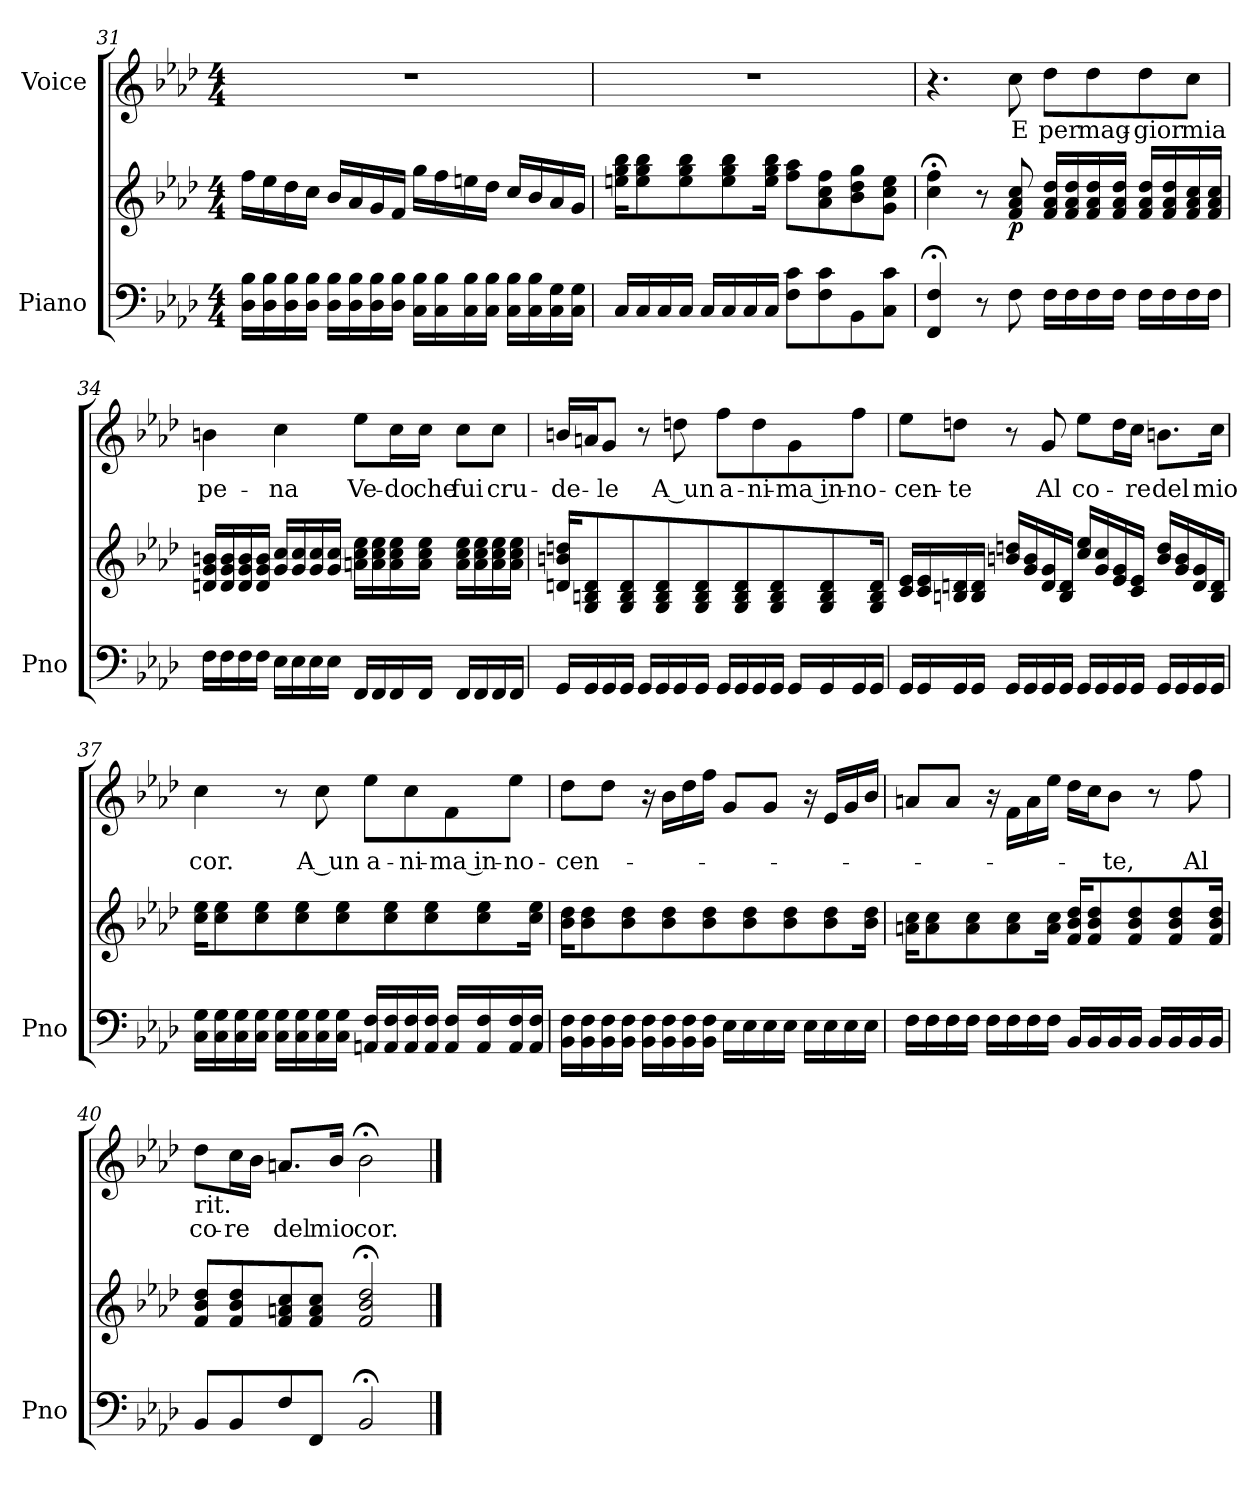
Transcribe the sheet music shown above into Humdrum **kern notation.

**kern	**kern	**dynam	**kern	**text
*part2	*part2	*part2	*part1	*part1
*staff3	*staff2	*staff2/3	*staff1	*staff1
*I"Piano	*	*	*I"Voice	*
*I'Pno	*	*	*	*
*clefF4	*clefG2	*	*clefG2	*
*k[b-e-a-d-]	*k[b-e-a-d-]	*	*k[b-e-a-d-]	*
*M4/4	*M4/4	*	*M4/4	*
=31	=31	=31	=31	=31
16D-\ 16B-\LL	16ff\LL	.	1r	.
16D-\ 16B-\	16ee-\	.	.	.
16D-\ 16B-\	16dd-\	.	.	.
16D-\ 16B-\JJ	16cc\JJ	.	.	.
16D-\ 16B-\LL	16b-/LL	.	.	.
16D-\ 16B-\	16a-/	.	.	.
16D-\ 16B-\	16g/	.	.	.
16D-\ 16B-\JJ	16f/JJ	.	.	.
16C\ 16B-\LL	16gg\LL	.	.	.
16C\ 16B-\	16ff\	.	.	.
16C\ 16B-\	16een\	.	.	.
16C\ 16B-\JJ	16dd-\JJ	.	.	.
16C\ 16B-\LL	16cc/LL	.	.	.
16C\ 16B-\	16b-/	.	.	.
16C\ 16G\	16a-/	.	.	.
16C\ 16G\JJ	16g/JJ	.	.	.
!!LO:LB:g=z
=32	=32	=32	=32	=32
16C/LL	16een\ 16gg\ 16bb-\KL	.	1r	.
16C/	8ee\ 8gg\ 8bb-\	.	.	.
16C/	.	.	.	.
16C/JJ	8ee\ 8gg\ 8bb-\	.	.	.
16C/LL	.	.	.	.
16C/	8ee\ 8gg\ 8bb-\	.	.	.
16C/	.	.	.	.
16C/JJ	16ee\ 16gg\ 16bb-\Jk	.	.	.
8F\ 8c\L	8ff\ 8aa-\L	.	.	.
8F\ 8c\	8a-\ 8cc\ 8ff\	.	.	.
8BB-\	8b-\ 8dd-\ 8gg\	.	.	.
8C\ 8c\J	8g\ 8cc\ 8ee\J	.	.	.
=33	=33	=33	=33	=33
4FF/;< 4F/;<	4cc\;< 4ff\;<	.	4.r	.
8r	8r	.	.	.
!	!	!LO:DY:b	!	!LO:LY:b
8F\	8f/ 8a-/ 8cc/	p	8cc\	E
!	!	!	!	!LO:LY:b
16F\LL	16f/ 16a-/ 16dd-/LL	.	8dd-\L	per
16F\	16f/ 16a-/ 16dd-/	.	.	.
!	!	!	!	!LO:LY:b
16F\	16f/ 16a-/ 16dd-/	.	8dd-\	mag-
16F\JJ	16f/ 16a-/ 16dd-/JJ	.	.	.
!	!	!	!	!LO:LY:b
16F\LL	16f/ 16a-/ 16dd-/LL	.	8dd-\	-gior
16F\	16f/ 16a-/ 16dd-/	.	.	.
!	!	!	!	!LO:LY:b
16F\	16f/ 16a-/ 16cc/	.	8cc\J	mia
16F\JJ	16f/ 16a-/ 16cc/JJ	.	.	.
=34	=34	=34	=34	=34
!	!	!	!	!LO:LY:b
16F\LL	16dn/ 16g/ 16bn/LL	.	4bn\	pe-
16F\	16d/ 16g/ 16b/	.	.	.
16F\	16d/ 16g/ 16b/	.	.	.
16F\JJ	16d/ 16g/ 16b/JJ	.	.	.
!	!	!	!	!LO:LY:b
16E-\LL	16g/ 16cc/LL	.	4cc\	-na
16E-\	16g/ 16cc/	.	.	.
16E-\	16g/ 16cc/	.	.	.
16E-\JJ	16g/ 16cc/JJ	.	.	.
!	!	!	!	!LO:LY:b
16FF/LL	16an\ 16cc\ 16ee-\LL	.	8ee-\L	Ve-
16FF/	16a\ 16cc\ 16ee-\	.	.	.
!	!	!	!	!LO:LY:b
16FF/	16a\ 16cc\ 16ee-\	.	16cc\L	-do
!	!	!	!	!LO:LY:b
16FF/JJ	16a\ 16cc\ 16ee-\JJ	.	16cc\JJ	che
!	!	!	!	!LO:LY:b
16FF/LL	16a\ 16cc\ 16ee-\LL	.	8cc\L	fui
16FF/	16a\ 16cc\ 16ee-\	.	.	.
!	!	!	!	!LO:LY:b
16FF/	16a\ 16cc\ 16ee-\	.	8cc\J	cru-
16FF/JJ	16a\ 16cc\ 16ee-\JJ	.	.	.
!!LO:LB:g=z
=35	=35	=35	=35	=35
!	!	!	!	!LO:LY:b
16GG/LL	16dn/ 16bn/ 16ddn/KL	.	16bn/LL	-de-
16GG/	8G/ 8Bn/ 8d/	.	16an/J	.
!	!	!	!	!LO:LY:b
16GG/	.	.	8g/J	-le
16GG/JJ	8G/ 8B/ 8d/	.	.	.
16GG/LL	.	.	8r	.
16GG/	8G/ 8B/ 8d/	.	.	.
!	!	!	!	!LO:LY:b
16GG/	.	.	8ddn\	A un
16GG/JJ	8G/ 8B/ 8d/	.	.	.
!	!	!	!	!LO:LY:b
16GG/LL	.	.	8ff\L	a-
16GG/	8G/ 8B/ 8d/	.	.	.
!	!	!	!	!LO:LY:b
16GG/	.	.	8dd\	-ni-
16GG/JJ	8G/ 8B/ 8d/	.	.	.
!	!	!	!	!LO:LY:b
16GG/LL	.	.	8g\	-ma in-
16GG/	8G/ 8B/ 8d/	.	.	.
!	!	!	!	!LO:LY:b
16GG/	.	.	8ff\J	-no-
16GG/JJ	16G/ 16B/ 16d/Jk	.	.	.
=36	=36	=36	=36	=36
!	!	!	!	!LO:LY:b
16GG/LL	16c/ 16e-/LL	.	8ee-\L	-cen-
16GG/	16c/ 16e-/	.	.	.
!	!	!	!	!LO:LY:b
16GG/	16Bn/ 16dn/	.	8ddn\J	-te
16GG/JJ	16B/ 16d/JJ	.	.	.
16GG/LL	16bn/ 16ddn/LL	.	8r	.
16GG/	16g/ 16b/	.	.	.
!	!	!	!	!LO:LY:b
16GG/	16d/ 16g/	.	8g/	Al
16GG/JJ	16B/ 16d/JJ	.	.	.
!	!	!	!	!LO:LY:b
16GG/LL	16cc/ 16ee-/LL	.	8ee-\L	co-
16GG/	16g/ 16cc/	.	.	.
16GG/	16e-/ 16g/	.	16dd\L	.
!	!	!	!	!LO:LY:b
16GG/JJ	16c/ 16e-/JJ	.	16cc\JJ	-re
!	!	!	!	!LO:LY:b
16GG/LL	16b/ 16dd/LL	.	8.bn\L	del
16GG/	16g/ 16b/	.	.	.
16GG/	16d/ 16g/	.	.	.
!	!	!	!	!LO:LY:b
16GG/JJ	16B/ 16d/JJ	.	16cc\Jk	mio
!!LO:PB:g=z
=37	=37	=37	=37	=37
!	!	!	!	!LO:LY:b
16C\ 16G\LL	16cc\ 16ee-\KL	.	4cc\	cor.
16C\ 16G\	8cc\ 8ee-\	.	.	.
16C\ 16G\	.	.	.	.
16C\ 16G\JJ	8cc\ 8ee-\	.	.	.
16C\ 16G\LL	.	.	8r	.
16C\ 16G\	8cc\ 8ee-\	.	.	.
!	!	!	!	!LO:LY:b
16C\ 16G\	.	.	8cc\	A un
16C\ 16G\JJ	8cc\ 8ee-\	.	.	.
!	!	!	!	!LO:LY:b
16AAn/ 16F/LL	.	.	8ee-\L	a-
16AA/ 16F/	8cc\ 8ee-\	.	.	.
!	!	!	!	!LO:LY:b
16AA/ 16F/	.	.	8cc\	-ni-
16AA/ 16F/JJ	8cc\ 8ee-\	.	.	.
!	!	!	!	!LO:LY:b
16AA/ 16F/LL	.	.	8f\	-ma in-
16AA/ 16F/	8cc\ 8ee-\	.	.	.
!	!	!	!	!LO:LY:b
16AA/ 16F/	.	.	8ee-\J	-no-
16AA/ 16F/JJ	16cc\ 16ee-\Jk	.	.	.
=38	=38	=38	=38	=38
!	!	!	!	!LO:LY:b
16BB-\ 16F\LL	16b-\ 16dd-\KL	.	8dd-\L	-cen-
16BB-\ 16F\	8b-\ 8dd-\	.	.	.
16BB-\ 16F\	.	.	8dd-\J	.
16BB-\ 16F\JJ	8b-\ 8dd-\	.	.	.
16BB-\ 16F\LL	.	.	16r	.
16BB-\ 16F\	8b-\ 8dd-\	.	16b-\LL	.
16BB-\ 16F\	.	.	16dd-\	.
16BB-\ 16F\JJ	8b-\ 8dd-\	.	16ff\JJ	.
16E-\LL	.	.	8g/L	.
16E-\	8b-\ 8dd-\	.	.	.
16E-\	.	.	8g/J	.
16E-\JJ	8b-\ 8dd-\	.	.	.
16E-\LL	.	.	16r	.
16E-\	8b-\ 8dd-\	.	16e-/LL	.
16E-\	.	.	16g/	.
16E-\JJ	16b-\ 16dd-\Jk	.	16b-/JJ	.
!!LO:LB:g=z
=39	=39	=39	=39	=39
16F\LL	16an\ 16cc\KL	.	8an/L	.
16F\	8a\ 8cc\	.	.	.
16F\	.	.	8a/J	.
16F\JJ	8a\ 8cc\	.	.	.
16F\LL	.	.	16r	.
16F\	8a\ 8cc\	.	16f\LL	.
16F\	.	.	16a\	.
16F\JJ	16a\ 16cc\Jk	.	16ee-\JJ	.
16BB-/LL	16f/ 16b-/ 16dd-/KL	.	16dd-\LL	.
16BB-/	8f/ 8b-/ 8dd-/	.	16cc\J	.
!	!	!	!	!LO:LY:b
16BB-/	.	.	8b-\J	-te,
16BB-/JJ	8f/ 8b-/ 8dd-/	.	.	.
16BB-/LL	.	.	8r	.
16BB-/	8f/ 8b-/ 8dd-/	.	.	.
!	!	!	!	!LO:LY:b
16BB-/	.	.	8ff\	Al
16BB-/JJ	16f/ 16b-/ 16dd-/Jk	.	.	.
=40	=40	=40	=40	=40
!	!	!	!LO:TX:b:t=rit.	!
!	!	!	!	!LO:LY:b
8BB-/L	8f/ 8b-/ 8dd-/L	.	8dd-\L	co-
!	!	!	!	!LO:LY:b
8BB-/	8f/ 8b-/ 8dd-/	.	16cc\L	-re
.	.	.	16b-\JJ	.
!	!	!	!	!LO:LY:b
8F/	8f/ 8an/ 8cc/	.	8.an/L	del
8FF/J	8f/ 8a/ 8cc/J	.	.	.
!	!	!	!	!LO:LY:b
.	.	.	16b-/Jk	mio
!	!	!	!	!LO:LY:b
2BB-;</	2f/;< 2b-/;< 2dd-/;<	.	2b-;<\	cor.
==	==	==	==	==
*-	*-	*-	*-	*-
